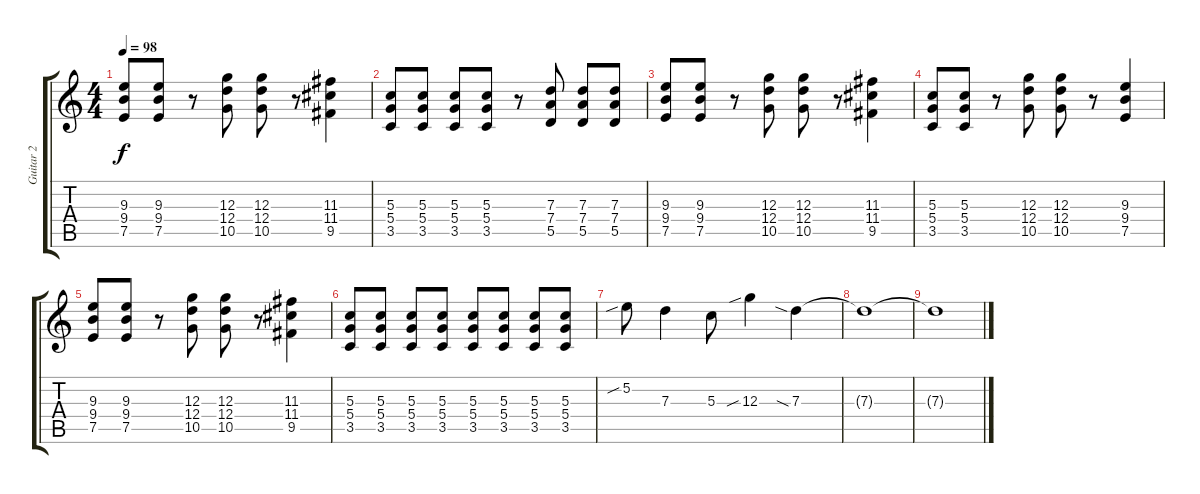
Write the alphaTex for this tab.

\track ("Guitar 2" "Guitar 2") {instrument electricguitarclean}
\staff {score tabs}
\tuning (E4 B3 G3 D3 A2 D2) {hide}
\ts (4 4)
\tempo 98
\clef g2
\ks c
(9.3 9.4 7.5).8{dy f} (9.3 9.4 7.5).8 r.8 (12.3 12.4 10.5).8 (12.3 12.4 10.5).8 r.8 (11.3 11.4 9.5).4 |
(5.3 5.4 3.5).8 (5.3 5.4 3.5).8 (5.3 5.4 3.5).8 (5.3 5.4 3.5).8 r.8 (7.3 7.4 5.5).8 (7.3 7.4 5.5).8 (7.3 7.4 5.5).8 |
(9.3 9.4 7.5).8 (9.3 9.4 7.5).8 r.8 (12.3 12.4 10.5).8 (12.3 12.4 10.5).8 r.8 (11.3 11.4 9.5).4 |
(5.3 5.4 3.5).8 (5.3 5.4 3.5).8 r.8 (12.3 12.4 10.5).8 (12.3 12.4 10.5).8 r.8 (9.3 9.4 7.5).4 |
(9.3 9.4 7.5).8 (9.3 9.4 7.5).8 r.8 (12.3 12.4 10.5).8 (12.3 12.4 10.5).8 r.8 (11.3 11.4 9.5).4 |
(5.3 5.4 3.5).8 (5.3 5.4 3.5).8 (5.3 5.4 3.5).8 (5.3 5.4 3.5).8 (5.3 5.4 3.5).8 (5.3 5.4 3.5).8 (5.3 5.4 3.5).8 (5.3 5.4 3.5).8 |
5.2{sib}.8 7.3.4 5.3.8 12.3{sib}.4 7.3{sia}.4 |
7.3{t}.1 |
7.3{t}.1
